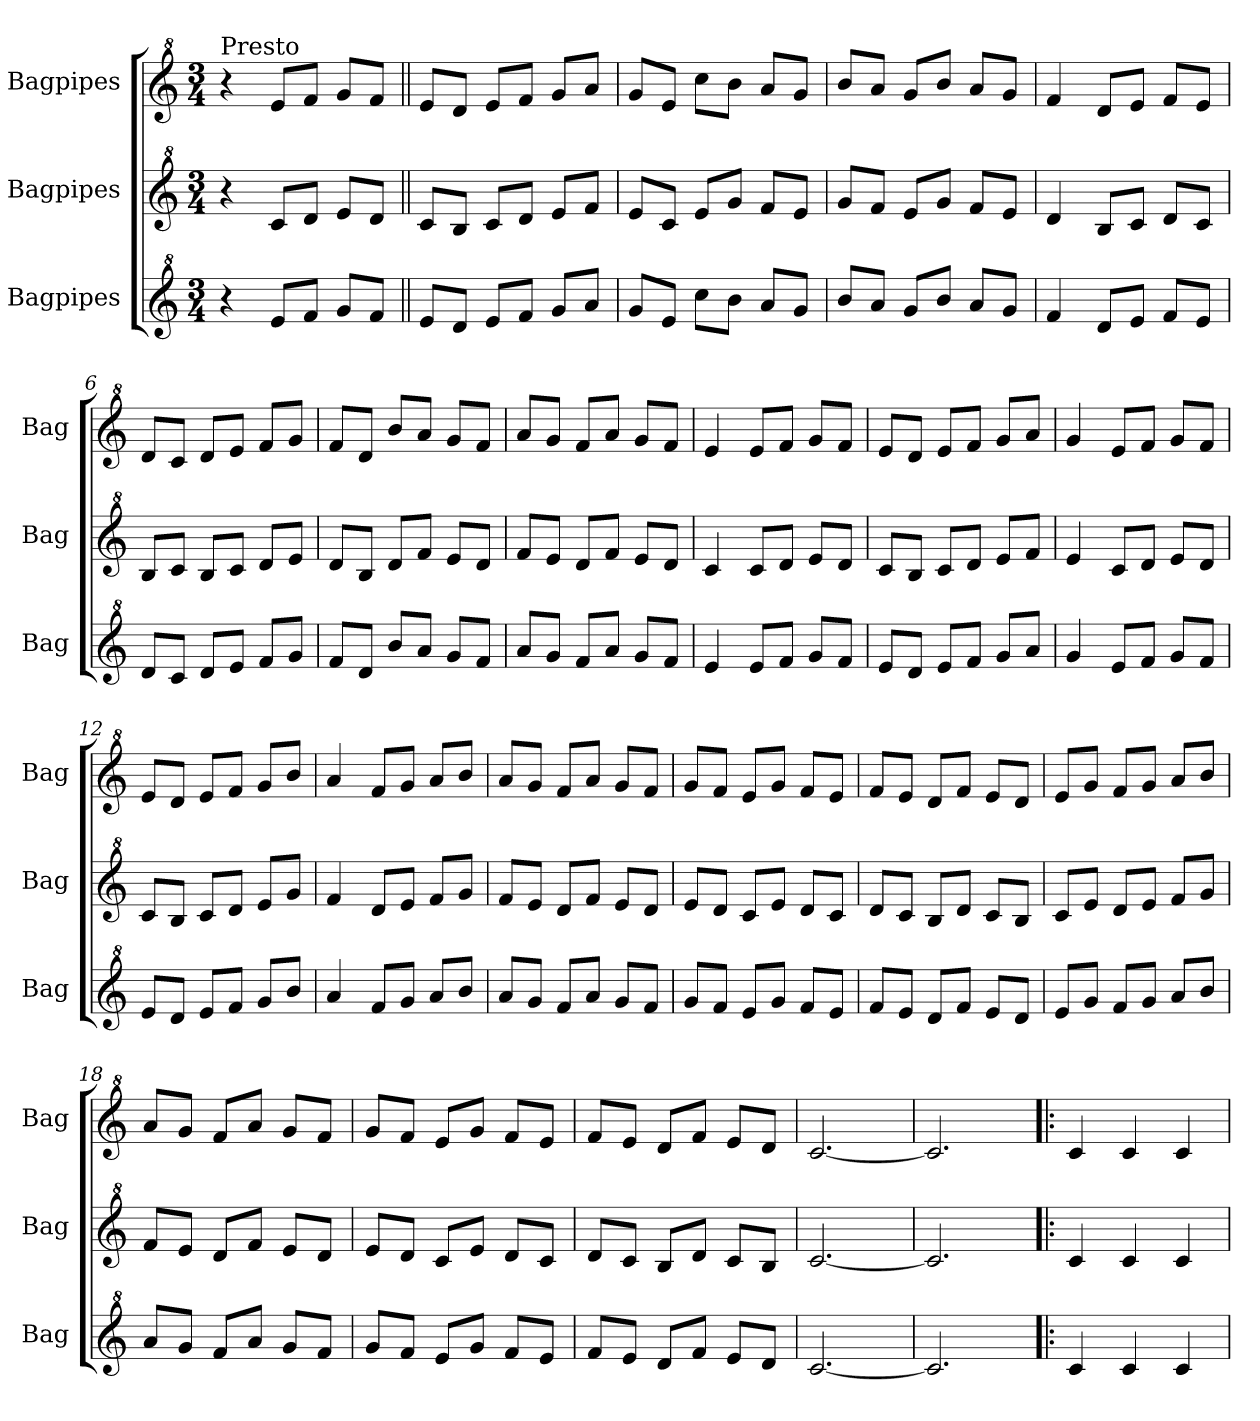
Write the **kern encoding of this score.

**kern	**kern	**kern
*part3	*part2	*part1
*staff3	*staff2	*staff1
*I"Bagpipes	*I"Bagpipes	*I"Bagpipes
*I'Bag	*I'Bag	*I'Bag
*clefG^2	*clefG^2	*clefG^2
*k[]	*k[]	*k[]
*C:	*C:	*C:
*M3/4	*M3/4	*M3/4
=1	=1	=1
!	!	!LO:TX:a:t=Presto
4r	4r	4r
8ee/L	8cc/L	8ee/L
8ff/J	8dd/J	8ff/J
8gg/L	8ee/L	8gg/L
8ff/J	8dd/J	8ff/J
=2||	=2||	=2||
8ee/L	8cc/L	8ee/L
8dd/J	8b/J	8dd/J
8ee/L	8cc/L	8ee/L
8ff/J	8dd/J	8ff/J
8gg/L	8ee/L	8gg/L
8aa/J	8ff/J	8aa/J
=3	=3	=3
8gg/L	8ee/L	8gg/L
8ee/J	8cc/J	8ee/J
8ccc\L	8ee/L	8ccc\L
8bb\J	8gg/J	8bb\J
8aa/L	8ff/L	8aa/L
8gg/J	8ee/J	8gg/J
=4	=4	=4
8bb/L	8gg/L	8bb/L
8aa/J	8ff/J	8aa/J
8gg/L	8ee/L	8gg/L
8bb/J	8gg/J	8bb/J
8aa/L	8ff/L	8aa/L
8gg/J	8ee/J	8gg/J
=5	=5	=5
4ff/	4dd/	4ff/
8dd/L	8b/L	8dd/L
8ee/J	8cc/J	8ee/J
8ff/L	8dd/L	8ff/L
8ee/J	8cc/J	8ee/J
=6	=6	=6
8dd/L	8b/L	8dd/L
8cc/J	8cc/J	8cc/J
8dd/L	8b/L	8dd/L
8ee/J	8cc/J	8ee/J
8ff/L	8dd/L	8ff/L
8gg/J	8ee/J	8gg/J
=7	=7	=7
8ff/L	8dd/L	8ff/L
8dd/J	8b/J	8dd/J
8bb/L	8dd/L	8bb/L
8aa/J	8ff/J	8aa/J
8gg/L	8ee/L	8gg/L
8ff/J	8dd/J	8ff/J
!!LO:LB:g=z
=8	=8	=8
8aa/L	8ff/L	8aa/L
8gg/J	8ee/J	8gg/J
8ff/L	8dd/L	8ff/L
8aa/J	8ff/J	8aa/J
8gg/L	8ee/L	8gg/L
8ff/J	8dd/J	8ff/J
=9	=9	=9
4ee/	4cc/	4ee/
8ee/L	8cc/L	8ee/L
8ff/J	8dd/J	8ff/J
8gg/L	8ee/L	8gg/L
8ff/J	8dd/J	8ff/J
=10	=10	=10
8ee/L	8cc/L	8ee/L
8dd/J	8b/J	8dd/J
8ee/L	8cc/L	8ee/L
8ff/J	8dd/J	8ff/J
8gg/L	8ee/L	8gg/L
8aa/J	8ff/J	8aa/J
=11	=11	=11
4gg/	4ee/	4gg/
8ee/L	8cc/L	8ee/L
8ff/J	8dd/J	8ff/J
8gg/L	8ee/L	8gg/L
8ff/J	8dd/J	8ff/J
=12	=12	=12
8ee/L	8cc/L	8ee/L
8dd/J	8b/J	8dd/J
8ee/L	8cc/L	8ee/L
8ff/J	8dd/J	8ff/J
8gg/L	8ee/L	8gg/L
8bb/J	8gg/J	8bb/J
=13	=13	=13
4aa/	4ff/	4aa/
8ff/L	8dd/L	8ff/L
8gg/J	8ee/J	8gg/J
8aa/L	8ff/L	8aa/L
8bb/J	8gg/J	8bb/J
=14	=14	=14
8aa/L	8ff/L	8aa/L
8gg/J	8ee/J	8gg/J
8ff/L	8dd/L	8ff/L
8aa/J	8ff/J	8aa/J
8gg/L	8ee/L	8gg/L
8ff/J	8dd/J	8ff/J
=15	=15	=15
8gg/L	8ee/L	8gg/L
8ff/J	8dd/J	8ff/J
8ee/L	8cc/L	8ee/L
8gg/J	8ee/J	8gg/J
8ff/L	8dd/L	8ff/L
8ee/J	8cc/J	8ee/J
!!LO:LB:g=z
=16	=16	=16
8ff/L	8dd/L	8ff/L
8ee/J	8cc/J	8ee/J
8dd/L	8b/L	8dd/L
8ff/J	8dd/J	8ff/J
8ee/L	8cc/L	8ee/L
8dd/J	8b/J	8dd/J
=17	=17	=17
8ee/L	8cc/L	8ee/L
8gg/J	8ee/J	8gg/J
8ff/L	8dd/L	8ff/L
8gg/J	8ee/J	8gg/J
8aa/L	8ff/L	8aa/L
8bb/J	8gg/J	8bb/J
=18	=18	=18
8aa/L	8ff/L	8aa/L
8gg/J	8ee/J	8gg/J
8ff/L	8dd/L	8ff/L
8aa/J	8ff/J	8aa/J
8gg/L	8ee/L	8gg/L
8ff/J	8dd/J	8ff/J
=19	=19	=19
8gg/L	8ee/L	8gg/L
8ff/J	8dd/J	8ff/J
8ee/L	8cc/L	8ee/L
8gg/J	8ee/J	8gg/J
8ff/L	8dd/L	8ff/L
8ee/J	8cc/J	8ee/J
=20	=20	=20
8ff/L	8dd/L	8ff/L
8ee/J	8cc/J	8ee/J
8dd/L	8b/L	8dd/L
8ff/J	8dd/J	8ff/J
8ee/L	8cc/L	8ee/L
8dd/J	8b/J	8dd/J
=21	=21	=21
[2.cc/	[2.cc/	[2.cc/
=22	=22	=22
2.cc/]	2.cc/]	2.cc/]
=23!|:	=23!|:	=23!|:
4cc/	4cc/	4cc/
4cc/	4cc/	4cc/
4cc/	4cc/	4cc/
=	=	=
*-	*-	*-
